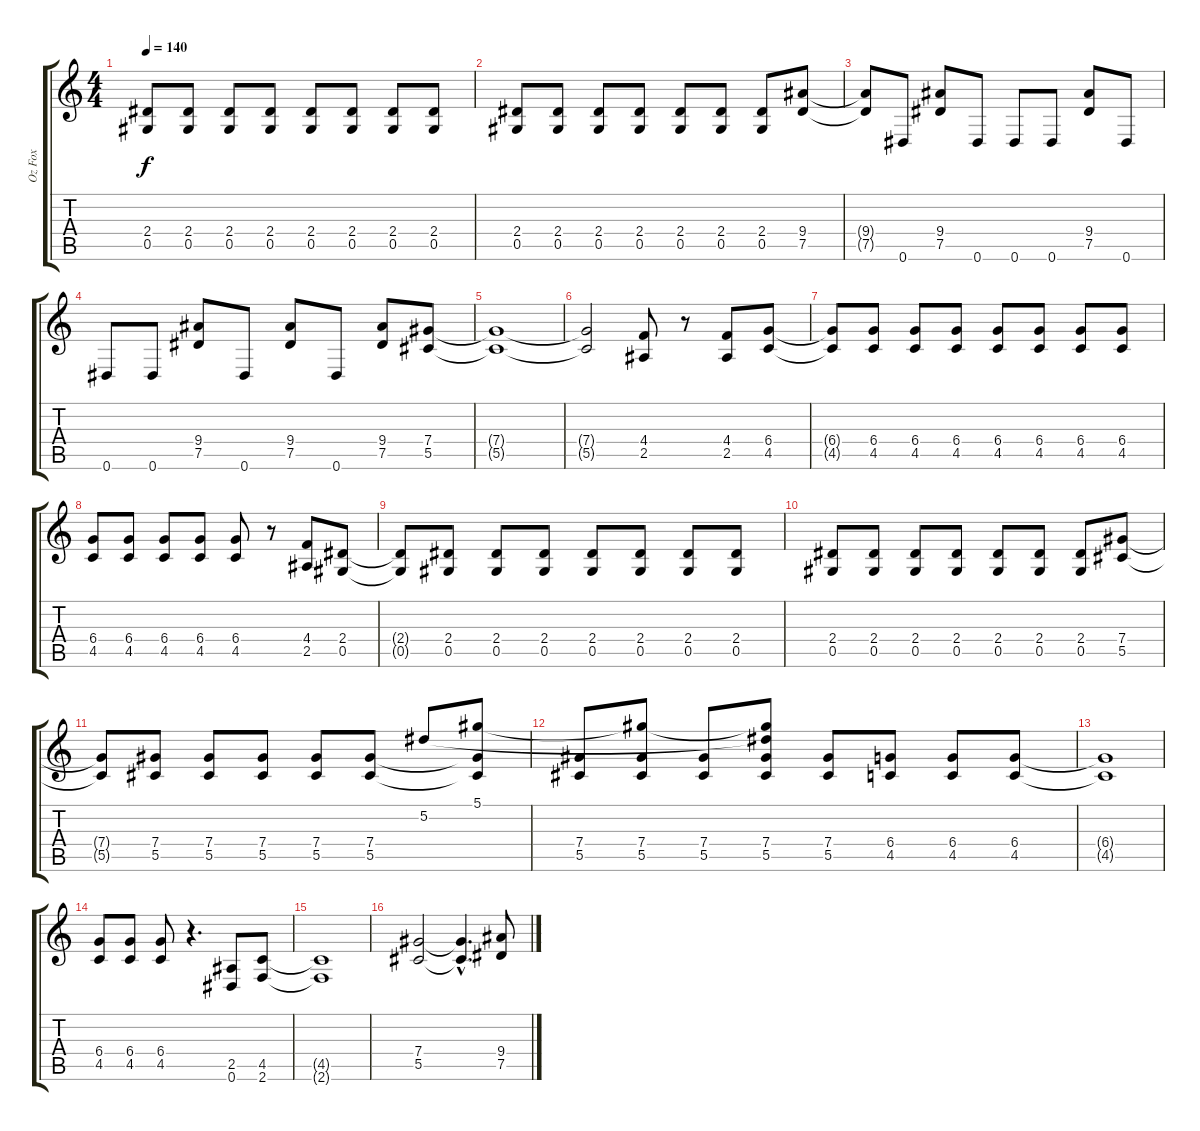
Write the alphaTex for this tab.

\track ("Oz Fox" "Oz Fox") {instrument overdrivenguitar}
\staff {score tabs}
\tuning (Eb4 Bb3 Gb3 Db3 Ab2 Eb2) {hide}
\ts (4 4)
\tempo 140
\clef g2
\ks c
(2.4{t} 0.5{t}).8{dy f} (2.4 0.5).8 (2.4 0.5).8 (2.4 0.5).8 (2.4 0.5).8 (2.4 0.5).8 (2.4 0.5).8 (2.4 0.5).8 |
(2.4 0.5).8 (2.4 0.5).8 (2.4 0.5).8 (2.4 0.5).8 (2.4 0.5).8 (2.4 0.5).8 (2.4 0.5).8 (9.4 7.5).8 |
(9.4{t} 7.5{t}).8 0.6.8 (9.4 7.5).8 0.6.8 0.6.8 0.6.8 (9.4 7.5).8 0.6.8 |
0.6.8 0.6.8 (9.4 7.5).8 0.6.8 (9.4 7.5).8 0.6.8 (9.4 7.5).8 (7.4 5.5).8 |
(7.4{t} 5.5{t}).1 |
(7.4{t} 5.5{t}).2 (4.4 2.5).8 r.8 (4.4 2.5).8 (6.4 4.5).8 |
(6.4{t} 4.5{t}).8 (6.4 4.5).8 (6.4 4.5).8 (6.4 4.5).8 (6.4 4.5).8 (6.4 4.5).8 (6.4 4.5).8 (6.4 4.5).8 |
(6.4 4.5).8 (6.4 4.5).8 (6.4 4.5).8 (6.4 4.5).8 (6.4 4.5).8 r.8 (4.4 2.5).8 (2.4 0.5).8 |
(2.4{t} 0.5{t}).8 (2.4 0.5).8 (2.4 0.5).8 (2.4 0.5).8 (2.4 0.5).8 (2.4 0.5).8 (2.4 0.5).8 (2.4 0.5).8 |
(2.4 0.5).8 (2.4 0.5).8 (2.4 0.5).8 (2.4 0.5).8 (2.4 0.5).8 (2.4 0.5).8 (2.4 0.5).8 (7.4 5.5).8 |
(7.4{t} 5.5{t}).8 (7.4 5.5).8 (7.4 5.5).8 (7.4 5.5).8 (7.4 5.5).8 (7.4 5.5).8 5.2.8 (5.1 7.4{t} 5.5{t}).8 |
(7.4 5.5).8 (5.1{t} 7.4 5.5).8 (7.4 5.5).8 (5.1{t} 5.2{t} 7.4 5.5).8 (7.4 5.5).8 (6.4 4.5).8 (6.4 4.5).8 (6.4 4.5).8 |
(6.4{t} 4.5{t}).1 |
(6.4 4.5).8 (6.4 4.5).8 (6.4 4.5).8 r.4{d} (2.5 0.6).8 (4.5 2.6).8 |
(4.5{t} 2.6{t}).1 |
(7.4 5.5).2 (7.4{hac t} 5.5{hac t}).4{d} (9.4 7.5).8
